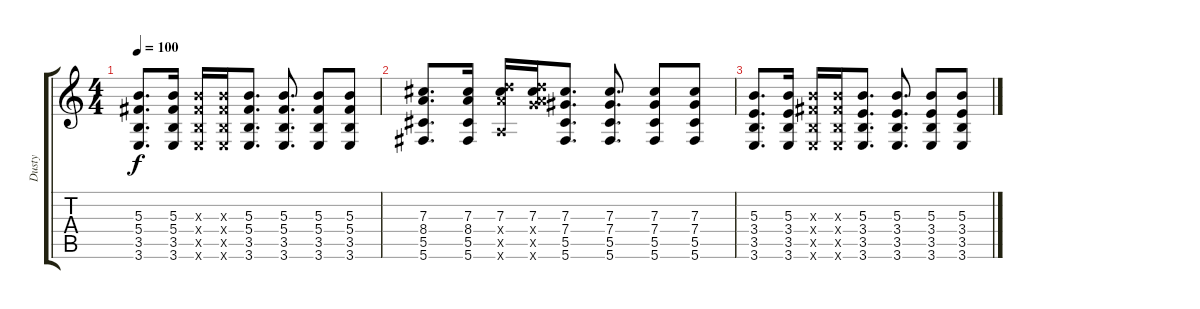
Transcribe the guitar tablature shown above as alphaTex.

\track ("Dusty" "Dusty") {instrument overdrivenguitar}
\staff {score tabs}
\tuning (Eb4 Bb3 Gb3 Db3 Ab2 Db2) {hide}
\ts (4 4)
\tempo 100
\clef g2
\ks c
(5.3 5.4 3.5 3.6).8{d dy f} (5.3 5.4 3.5 3.6).16 (5.3{x} 5.4{x} 3.5{x} 3.6{x}).16 (5.3{x} 5.4{x} 3.5{x} 3.6{x}).16 (5.3 5.4 3.5 3.6).8{d} (5.3 5.4 3.5 3.6).8{d} (5.3 5.4 3.5 3.6).8 (5.3 5.4 3.5 3.6).8 |
(7.3 8.4 5.5 5.6).8{d} (7.3 8.4 5.5 5.6).16 (7.3 8.4{x} 18.5{x} 8.6{x}).16 (7.3 8.4{x} 18.5{x} 18.6{x}).16 (7.3 7.4 5.5 5.6).8{d} (7.3 7.4 5.5 5.6).8{d} (7.3 7.4 5.5 5.6).8 (7.3 7.4 5.5 5.6).8 |
(5.3 3.4 3.5 3.6).8{d} (5.3 3.4 3.5 3.6).16 (5.3{x} 5.4{x} 3.5{x} 3.6{x}).16 (5.3{x} 5.4{x} 3.5{x} 3.6{x}).16 (5.3 3.4 3.5 3.6).8{d} (5.3 3.4 3.5 3.6).8{d} (5.3 3.4 3.5 3.6).8 (5.3 3.4 3.5 3.6).8
